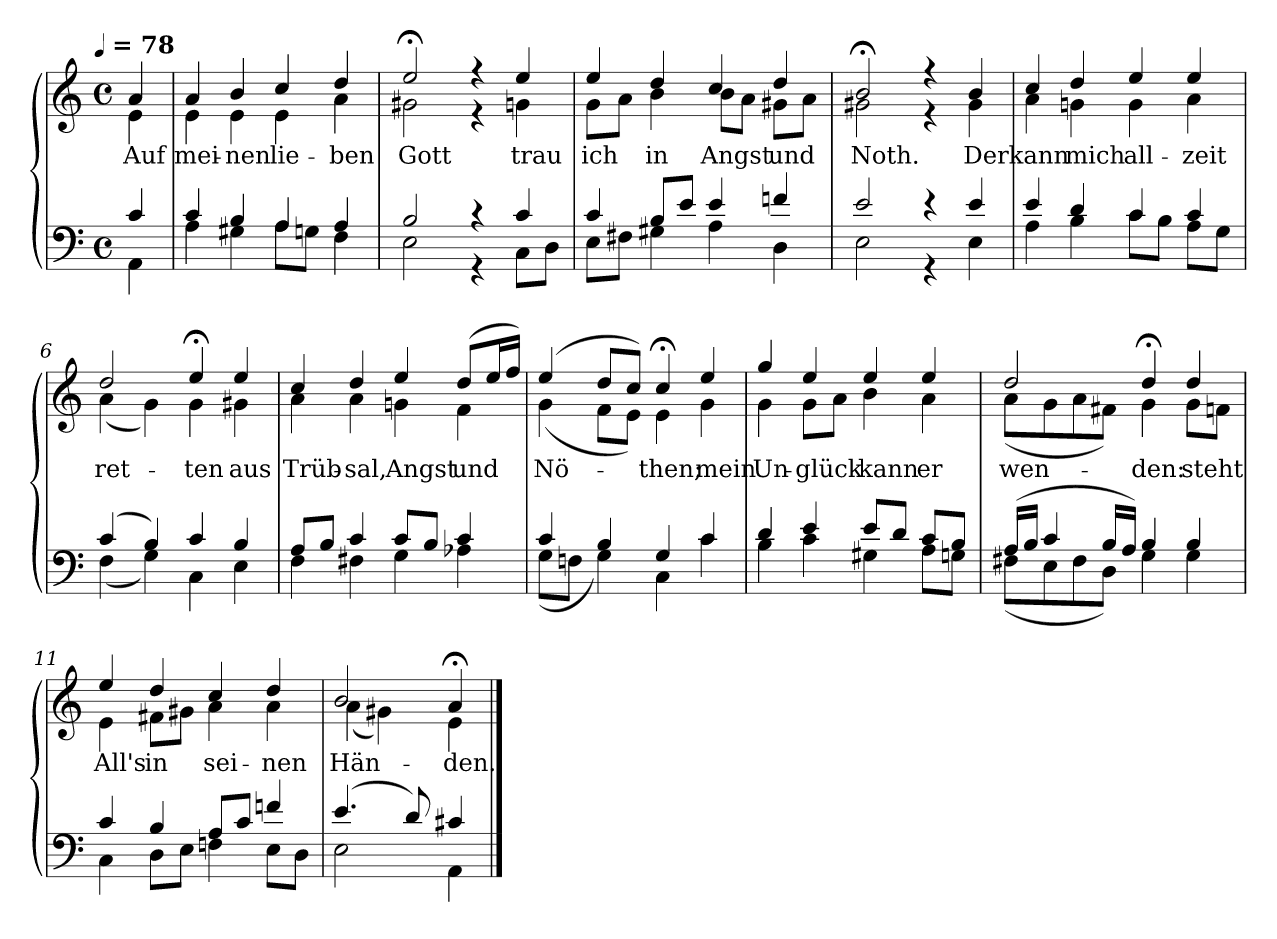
**kern	**kern	**text	**dynam
*part1	*part1	*part1	*part1
*staff2	*staff1	*staff1	*staff1/2
*clefF4	*clefG2	*	*
!!LO:TX:omd:t=[quarter] = 78
*M4/4	*M4/4	*	*
*met(c)	*met(c)	*	*
*MM78	*MM78	*	*
=	=	=	=
*^	*^	*	*
4c	4AA	4a	4e	Auf	.
=1	=1	=1	=1	=1	=1
4c	4A	4a	4e	mei-	.
4B	4G#X	4b	4e	-nen	.
4A	8AL	4cc	4e	lie-	.
.	8GnJ	.	.	.	.
4A	4F	4dd	4a	-ben	.
=2	=2	=2	=2	=2	=2
2B	2E	2ee;<	2g#X	Gott	.
4r	4r	4r	4r	.	.
4c	8CL	4ee	4gn	trau	.
.	8DJ	.	.	.	.
=3	=3	=3	=3	=3	=3
4c	8EL	4ee	8gL	ich	.
.	8F#XJ	.	8aJ	.	.
8BL	4G#X	4dd	4b	in	.
8eJ	.	.	.	.	.
4e	4A	4cc	8bL	Angst	.
.	.	.	8aJ	.	.
4fn	4D	4dd	8g#XL	und	.
.	.	.	8aJ	.	.
=4	=4	=4	=4	=4	=4
2e	2E	2b;<	2g#X	Noth.	.
4r	4r	4r	4r	.	.
4e	4E	4b	4g#	Der	.
=5	=5	=5	=5	=5	=5
4e	4A	4cc	4a	kann	.
4d	4B	4dd	4gn	mich	.
4c	8cL	4ee	4g	all-	♩ = 75
.	8BJ	.	.	.	.
4c	8AL	4ee	4a	-zeit	.
.	8GJ	.	.	.	.
=6	=6	=6	=6	=6	=6
(4c	(4F	2dd	(4a	ret-	.
4B)	4G)	.	4g)	.	.
4c	4C	4ee;<	4g	ten	.
4B	4E	4ee	4g#X	aus	.
!!LO:LB:g=z	!!
=7	=7	=7	=7	=7	=7
8AL	4F	4cc	4a	Trüb-	.
8BJ	.	.	.	.	.
4c	4F#X	4dd	4a	-sal,	.
8cL	4G	4ee	4gn	Angst	.
8BJ	.	.	.	.	.
4c	4A-X	(8ddL	4f	und	♩ = 73
.	.	16eeL	.	.	.
.	.	16ffJJ)	.	.	.
=8	=8	=8	=8	=8	=8
4c	(8GL	(4ee	(4g	Nö-	.
.	8FnJ	.	.	.	.
4B	4G)	8ddL	8fL	.	.
.	.	8ccJ)	8eJ)	.	.
4G	4C	4cc;<	4e	-then;	.
4c	4c	4ee	4g	mein	.
=9	=9	=9	=9	=9	=9
4d	4B	4gg	4g	Un-	.
4e	4c	4ee	8gL	-glück	.
.	.	.	8aJ	.	.
8eL	4G#X	4ee	4b	kann	.
8dJ	.	.	.	.	.
8cL	8AL	4ee	4a	er	.
8BJ	8GnJ	.	.	.	.
=10	=10	=10	=10	=10	=10
(16ALL	(8F#XL	2dd	(8aL	wen-	.
16BJJ	.	.	.	.	.
4c	8E	.	8g	.	.
.	8F#	.	8a	.	.
16BLL	8DJ)	.	8f#XJ)	.	.
16AJJ)	.	.	.	.	.
4B	4G	4dd;<	4g	den:	.
4B	4G	4dd	8gL	steht	♩ = 68
.	.	.	8fnJ	.	.
!!LO:LB:g=z	!!
=11	=11	=11	=11	=11	=11
4c	4C	4ee	4e	All's	.
4B	8DL	4dd	8f#XL	in	.
.	8EJ	.	8g#XJ	.	.
8AL	4Fn	4cc	4a	sei-	.
8cJ	.	.	.	.	.
4fn	8EL	4dd	4a	-nen	♩ = 65
.	8DJ	.	.	.	.
=12	=12	=12	=12	=12	=12
*	*	*MM55	*	*	*
(4.e	2E	2b	(4a	Hän-	.
.	.	.	4g#X)	.	.
8d)	.	.	.	.	.
4c#X	4AA	4a;<	4e	-den.	.
*v	*v	*	*	*	*
*	*v	*v	*	*
==	==	==	==
*-	*-	*-	*-
